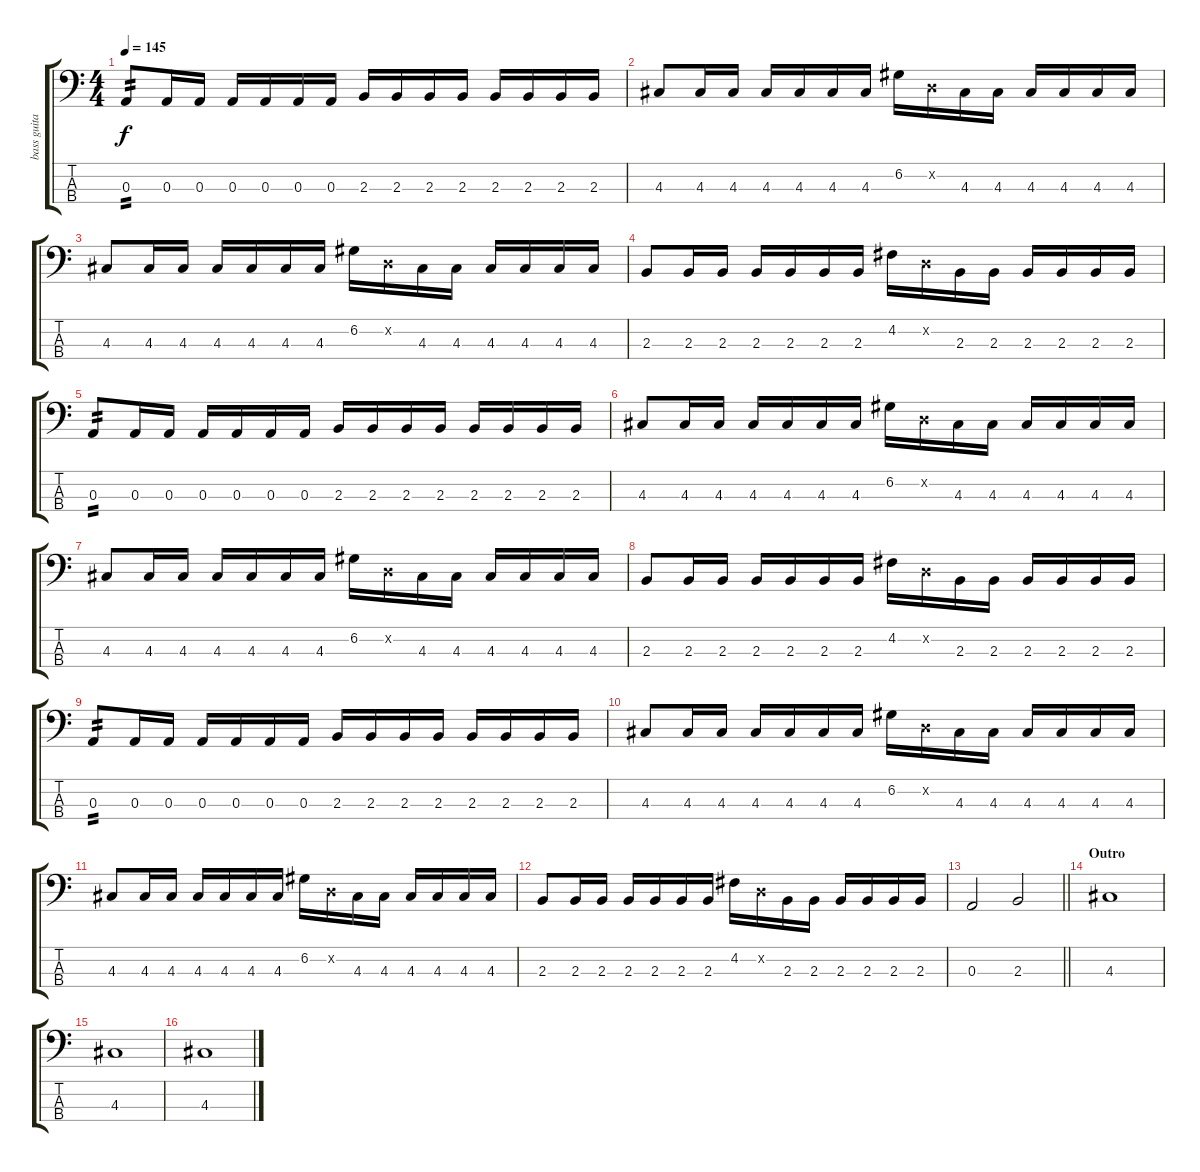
\track ("bass guitar" "bass guita") {instrument electricbasspick}
\staff {score tabs}
\tuning (G2 D2 A1 E1) {hide}
\ts (4 4)
\tempo 145
\clef f4
\ks c
0.3.8{tp 2 dy f} 0.3.16 0.3.16 0.3.16 0.3.16 0.3.16 0.3.16 2.3.16 2.3.16 2.3.16 2.3.16 2.3.16 2.3.16 2.3.16 2.3.16 |
4.3.8 4.3.16 4.3.16 4.3.16 4.3.16 4.3.16 4.3.16 6.2.16 0.2{x}.16 4.3.16 4.3.16 4.3.16 4.3.16 4.3.16 4.3.16 |
4.3.8 4.3.16 4.3.16 4.3.16 4.3.16 4.3.16 4.3.16 6.2.16 0.2{x}.16 4.3.16 4.3.16 4.3.16 4.3.16 4.3.16 4.3.16 |
2.3.8 2.3.16 2.3.16 2.3.16 2.3.16 2.3.16 2.3.16 4.2.16 0.2{x}.16 2.3.16 2.3.16 2.3.16 2.3.16 2.3.16 2.3.16 |
0.3.8{tp 2} 0.3.16 0.3.16 0.3.16 0.3.16 0.3.16 0.3.16 2.3.16 2.3.16 2.3.16 2.3.16 2.3.16 2.3.16 2.3.16 2.3.16 |
4.3.8 4.3.16 4.3.16 4.3.16 4.3.16 4.3.16 4.3.16 6.2.16 0.2{x}.16 4.3.16 4.3.16 4.3.16 4.3.16 4.3.16 4.3.16 |
4.3.8 4.3.16 4.3.16 4.3.16 4.3.16 4.3.16 4.3.16 6.2.16 0.2{x}.16 4.3.16 4.3.16 4.3.16 4.3.16 4.3.16 4.3.16 |
2.3.8 2.3.16 2.3.16 2.3.16 2.3.16 2.3.16 2.3.16 4.2.16 0.2{x}.16 2.3.16 2.3.16 2.3.16 2.3.16 2.3.16 2.3.16 |
0.3.8{tp 2} 0.3.16 0.3.16 0.3.16 0.3.16 0.3.16 0.3.16 2.3.16 2.3.16 2.3.16 2.3.16 2.3.16 2.3.16 2.3.16 2.3.16 |
4.3.8 4.3.16 4.3.16 4.3.16 4.3.16 4.3.16 4.3.16 6.2.16 0.2{x}.16 4.3.16 4.3.16 4.3.16 4.3.16 4.3.16 4.3.16 |
4.3.8 4.3.16 4.3.16 4.3.16 4.3.16 4.3.16 4.3.16 6.2.16 0.2{x}.16 4.3.16 4.3.16 4.3.16 4.3.16 4.3.16 4.3.16 |
2.3.8 2.3.16 2.3.16 2.3.16 2.3.16 2.3.16 2.3.16 4.2.16 0.2{x}.16 2.3.16 2.3.16 2.3.16 2.3.16 2.3.16 2.3.16 |
\barLineRight lightlight
0.3.2 2.3.2 |
\section ("" "Outro")
4.3.1 |
4.3.1 |
4.3.1
